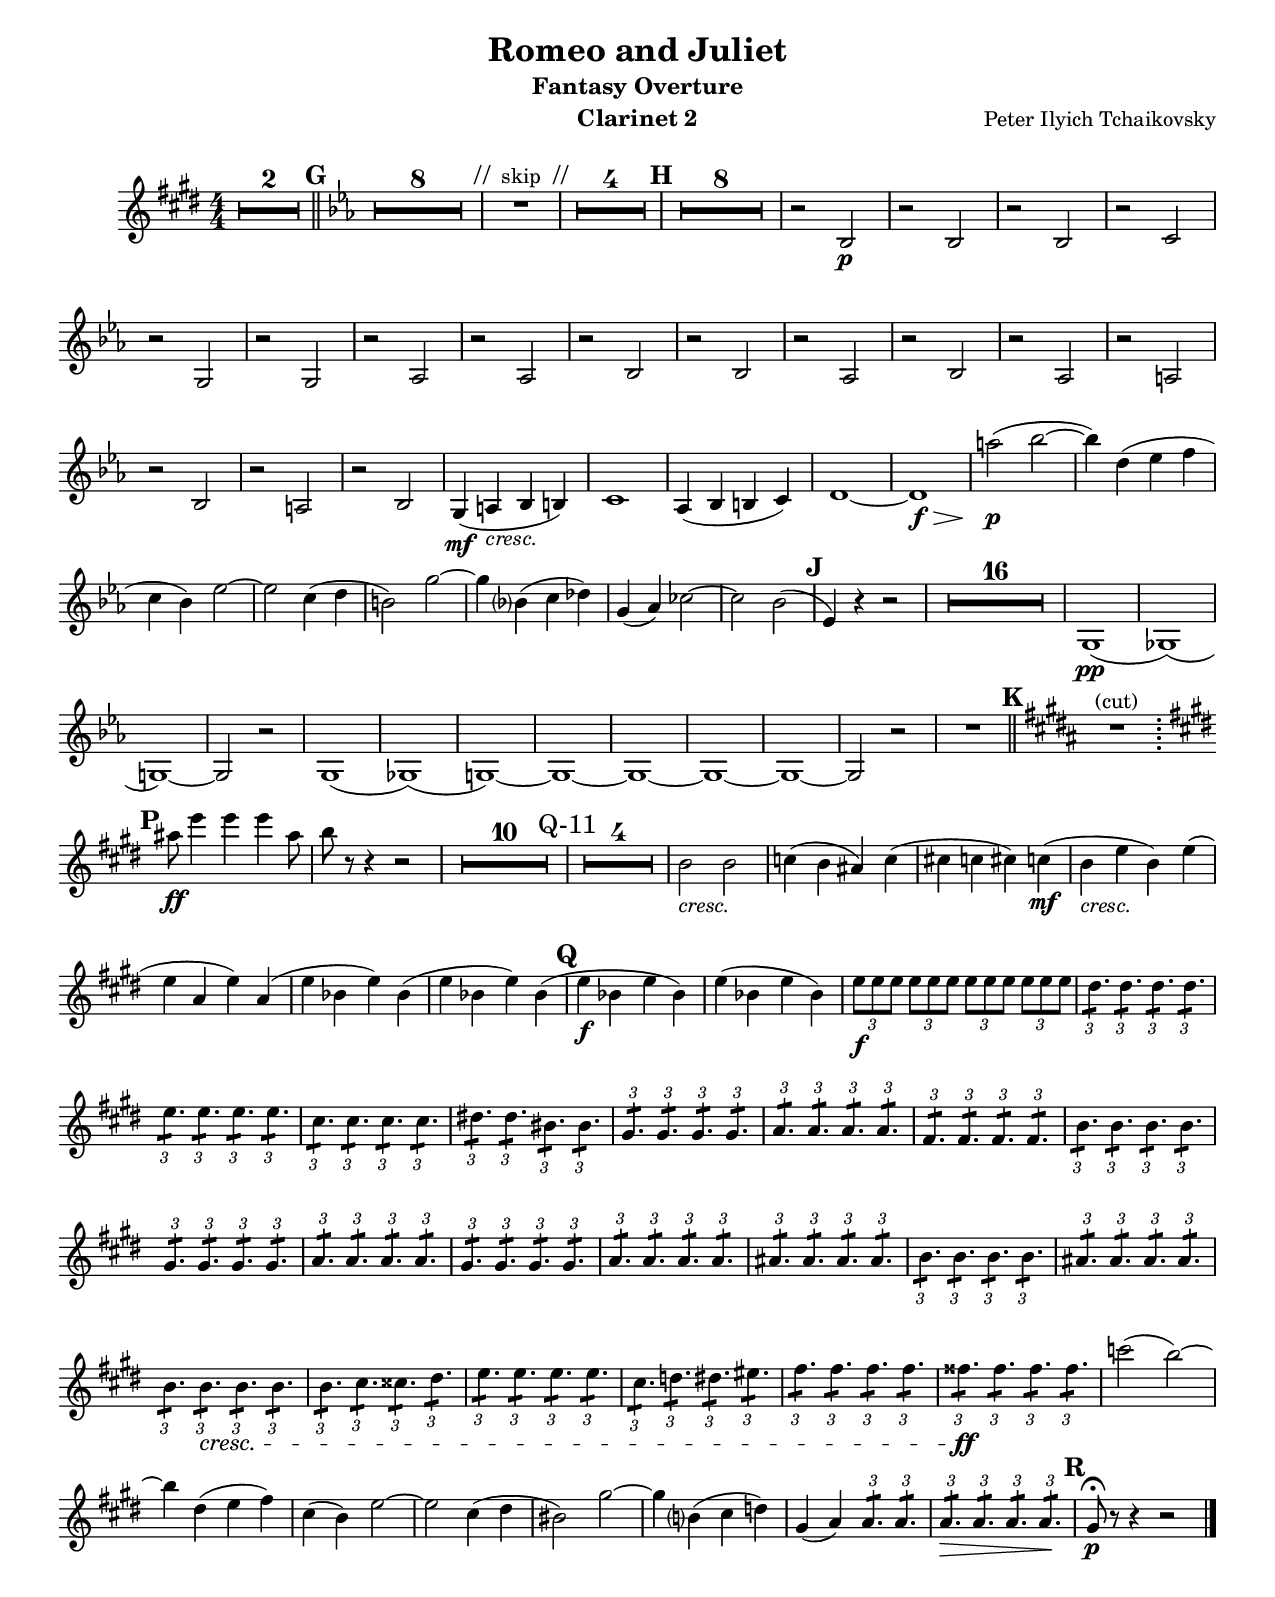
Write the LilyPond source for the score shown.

% This LilyPond file was generated by Rosegarden 14.06
\include "english.ly"
\version "2.16.2"
\header {
    composer = "Peter Ilyich Tchaikovsky"
    title = "Romeo and Juliet"
    subtitle = "Fantasy Overture"
    instrument = "Clarinet 2"
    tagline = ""
}
#(set-global-staff-size 18)
#(set-default-paper-size "letter")
\paper {
  system-system-spacing #'basic-distance = #14
}
global = { 
    \time 4/4
    \skip 1*139  %% 1-139
}
globalTempo = {
    \override Score.MetronomeMark #'transparent = ##t
    \tempo 4 = 120  \skip 1*139
}
\score {
    << % common

    \context Staff = "track 1" << 
        \set Score.skipBars = ##t
        \set Staff.printKeyCancellation = ##f
        \new Voice \global
        \new Voice \globalTempo

        \context Voice = "voice 1" {
            \override Voice.TextScript #'padding = #2.0
            \override MultiMeasureRest #'expand-limit = 1
            \once \override Staff.TimeSignature #'style = #'() 
            \time 4/4
            \clef "treble"
            \transpose bf a {
            \key f \major
            R1*2  |
            \bar "||"
            } % Transpose
            \transpose as a {
            \key e \major
            \mark #7 % G
            R1*8  |
            \mark "//"
            R1 ^"skip"  |
            \mark "//"
            R1*4  |
            \mark \default % H
            R1*8
            r2 b \p  |
            r2 b  |
            r2 b  |
%% 35
            r2 cs'  |
            r2 gs  |
            r2 gs  |
            r2 a  |
            r2 a  |
%% 40
            r2 b  |
            r2 b  |
            r2 a  |
            r2 b  |
            r2 a  |
%% 45
            r2 as  |
            r2 b  |
            r2 as  |
            r2 b  |
            gs 4 \mf ( as _\markup { \italic "cresc." } b bs )  |
%% 50
            cs' 1  |
            a 4 ( b bs cs' )  |
            ds' 1 ~  |
            ds' 1 \f \>  |
            as'' 2 \p ( b'' ~  |
%% 55
            b'' 4 ) ds'' ( e'' fs''  |
            cs'' 4 b' ) e'' 2 ~  |
            e'' 2 cs'' 4 ( ds''  |
            bs' 2 ) gs'' ~  |
            gs'' 4 b'? ( cs'' d'' )  |
%% 60
            gs' 4 ( a' ) c'' 2 ~  |
            c'' 2 b' (  |
            \mark \default % J
            e' 4 ) r r2  |
            R1*16  |
            gs 1 \pp (  |
%% 80
            g 1 ) (  |
            gs! 1 ) ~  |
            gs 2 r  |
            gs 1 (  |
            g 1 ) (  |
%% 85
            gs! 1 ) ~  |
            gs 1 ~  |
            gs 1 ~  |
            gs 1 ~  |
            gs 1 ~  |
%% 90
            gs 2 r  |
            R1  |
            \bar "||"
            \mark \default % K
            } % Transpose
            \transpose bf a {
            \key c \major
            R1 ^"(cut)"  |
            \bar ":"
            \break
            \key f \major
            \mark #15 % P
            b'' 8 \ff f''' 4 f''' f''' b'' 8  |
            c''' 8 r r4 r2  |
            R1*10  |
            \mark "Q-11"
            R1*4  |
            c'' 2 _\markup { \italic "cresc." } c''  |
            df'' 4 ( c'' b' ) df'' (  |
%% 110
            d''! 4 df'' d'' ) df'' \mf (  |
            c'' 4 _\markup { \italic "cresc." } f'' c'' ) f'' (  |
            f'' 4 bf' f'' ) bf' (  |
            f'' 4 cf'' f'' ) cf'' (  |
            f'' 4 cf'' f'' ) cf'' (  |
%% 115
            \mark \default % Q
            f'' 4 \f cf'' f'' cf'' )  |
            f'' 4 ( cf'' f'' cf'' )  |
            \times 2/3 { f'' 8 \f f'' f'' } \times 2/3 { f'' f'' f'' } \times 2/3 { f'' f'' f'' } \times 2/3 { f'' f'' f'' }  |
            \times 2/3 { e'' 4.:8 } \times 2/3 { e'':8 } \times 2/3 { e'':8 } \times 2/3 { e'':8 }  |
            \times 2/3 { f'' 4.:8 } \times 2/3 { f'':8 } \times 2/3 { f'':8 } \times 2/3 { f'':8 }  |
%% 120
            \times 2/3 { d'' 4.:8 } \times 2/3 { d'':8 } \times 2/3 { d'':8 } \times 2/3 { d'':8 }  |
            \times 2/3 { e''! 4.:8 } \times 2/3 { e'':8 } \times 2/3 { cs'':8 } \times 2/3 { cs'':8 }  |
            \times 2/3 { a' 4.:8 } \times 2/3 { a':8 } \times 2/3 { a':8 } \times 2/3 { a':8 }  |
            \times 2/3 { bf' 4.:8 } \times 2/3 { bf':8 } \times 2/3 { bf':8 } \times 2/3 { bf':8 }  |
            \times 2/3 { g' 4.:8 } \times 2/3 { g':8 } \times 2/3 { g':8 } \times 2/3 { g':8 }  |
%% 125
            \times 2/3 { c'' 4.:8 } \times 2/3 { c'':8 } \times 2/3 { c'':8 } \times 2/3 { c'':8 }  |
            \times 2/3 { a' 4.:8 } \times 2/3 { a':8 } \times 2/3 { a':8 } \times 2/3 { a':8 }  |
            \times 2/3 { bf' 4.:8 } \times 2/3 { bf':8 } \times 2/3 { bf':8 } \times 2/3 { bf':8 }  |
            \times 2/3 { a' 4.:8 } \times 2/3 { a':8 } \times 2/3 { a':8 } \times 2/3 { a':8 }  |
            \times 2/3 { bf' 4.:8 } \times 2/3 { bf':8 } \times 2/3 { bf':8 } \times 2/3 { bf':8 }  |
%% 130
            \times 2/3 { b' 4.:8 } \times 2/3 { b':8 } \times 2/3 { b':8 } \times 2/3 { b':8 }  |
            \times 2/3 { c'' 4.:8 } \times 2/3 { c'':8 } \times 2/3 { c'':8 } \times 2/3 { c'':8 }  |
            \times 2/3 { b' 4.:8 } \times 2/3 { b':8 } \times 2/3 { b':8 } \times 2/3 { b':8 }  |
            \times 2/3 { c'' 4.:8 } \times 2/3 { c'':8 \cresc } \times 2/3 { c'':8 } \times 2/3 { c'':8 }  |
            \times 2/3 { c'' 4.:8 } \times 2/3 { d'':8 } \times 2/3 { ds'':8 } \times 2/3 { e'':8 }  |
%% 135
            \times 2/3 { f'' 4.:8 } \times 2/3 { f'':8 } \times 2/3 { f'':8 } \times 2/3 { f'':8 }  |
            \times 2/3 { d'' 4.:8 } \times 2/3 { ef'':8 } \times 2/3 { e'':8 } \times 2/3 { fs'':8 }  |
            \times 2/3 { g'' 4.:8 } \times 2/3 { g'':8 } \times 2/3 { g'':8 } \times 2/3 { g'':8 }  |
            \times 2/3 { gs'' 4.:8 \ff } \times 2/3 { gs'':8 } \times 2/3 { gs'':8 } \times 2/3 { gs'':8 }  |
            df''' 2 ( c''' ) ~  |
%% 140
            c''' 4 e'' ( f'' g'' )  |
            d'' 4 ( c'' ) f'' 2 ~  |
            f'' 2 d'' 4 ( e''  |
            cs'' 2 ) a'' ~  |
            a'' 4 c''? ( d'' ef'' )  |
%% 145
            a' 4 ( bf' ) \times 2/3 { bf' 4.:8 } \times 2/3 { bf':8 }  |
            \times 2/3 { bf' 4.:8 \> } \times 2/3 { bf':8 } \times 2/3 { bf':8 } \times 2/3 { bf':8 \! }  |
            \mark \default % R
            a' 8 \p \fermata r r4 r2  |
            \bar "|."
            } % Transpose
        } % Voice
    >> % Staff (final) ends

>> % notes

\layout {
    indent = 1.0\cm
    short-indent = 0\cm
    \context { \Staff \RemoveEmptyStaves }
    \context { \Score
      \remove "Bar_number_engraver"
      \override SpacingSpanner #'base-shortest-duration = #(ly:make-moment 1 8)
    }
}
} % score
